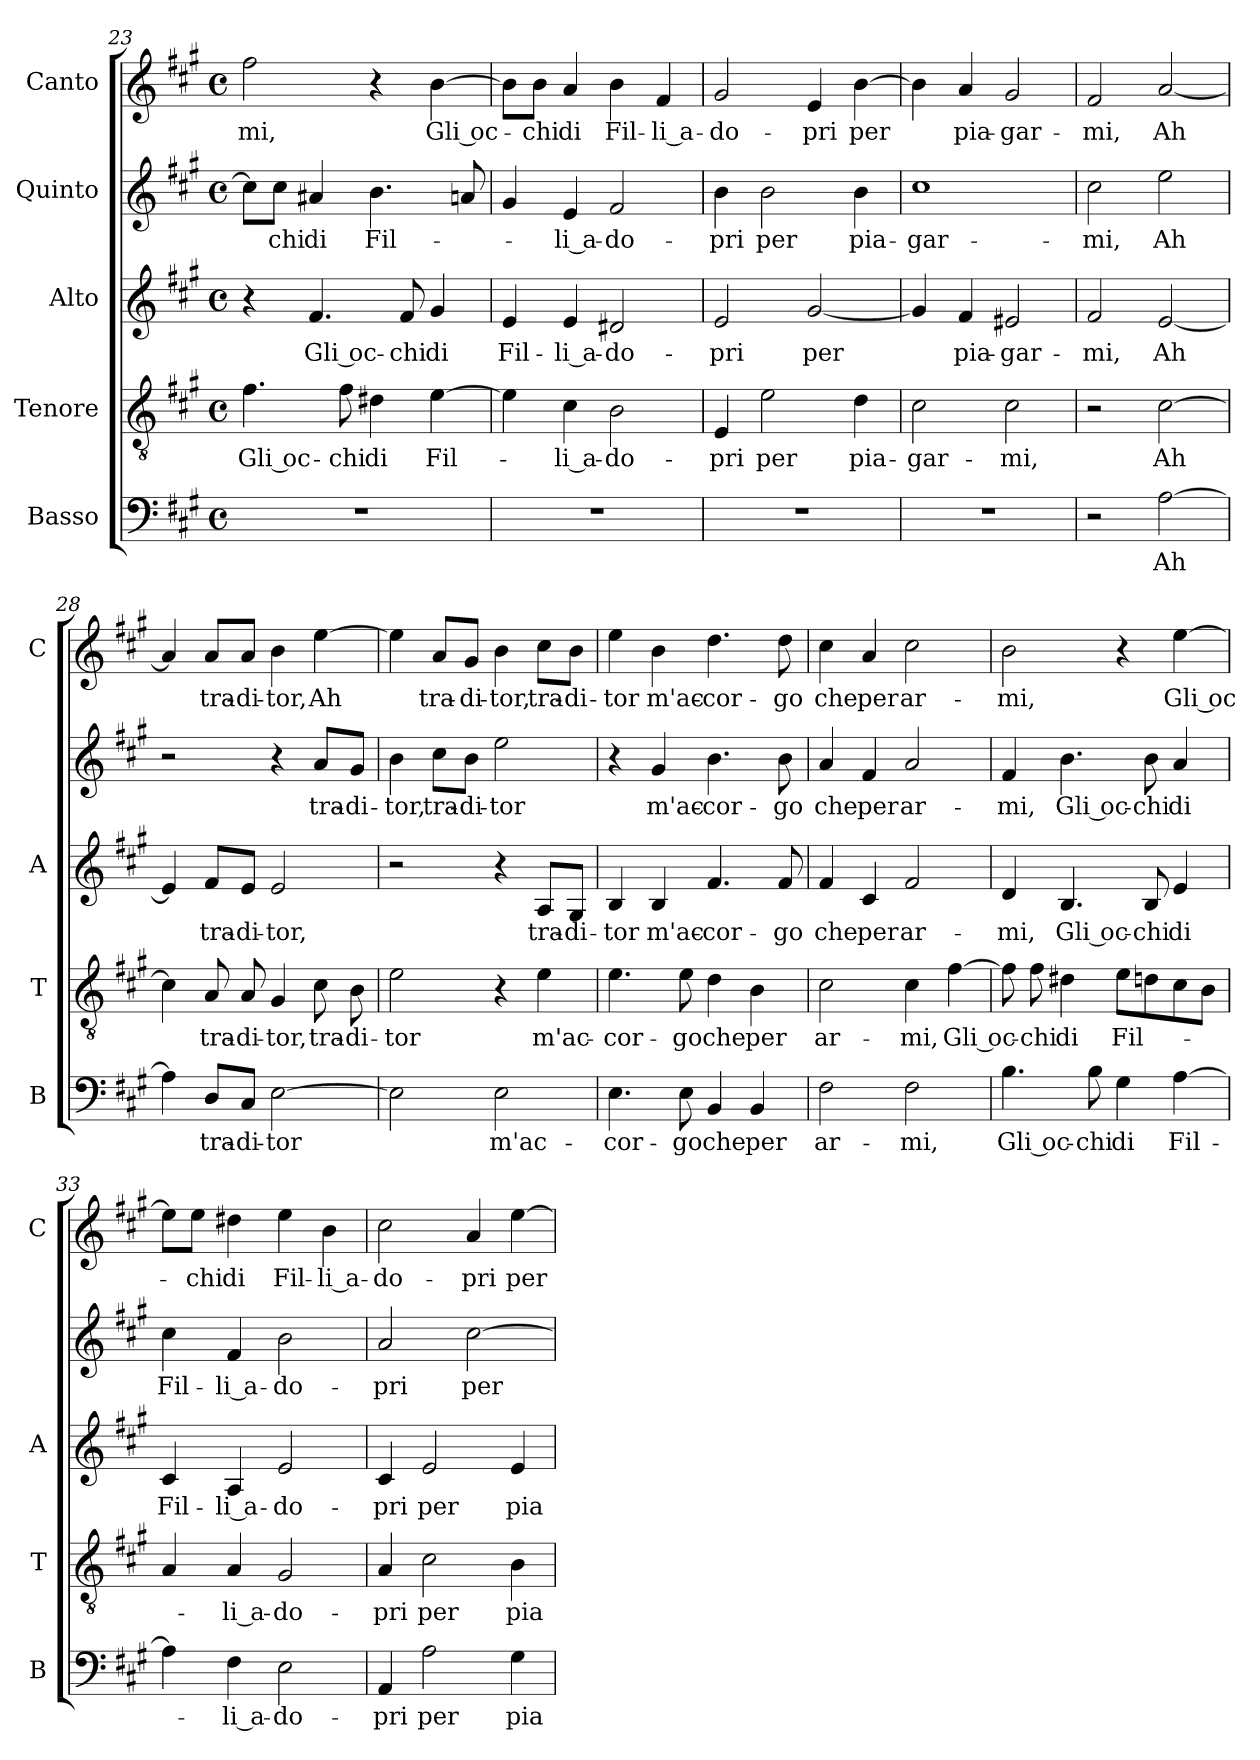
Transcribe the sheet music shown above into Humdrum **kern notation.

**kern	**text	**kern	**text	**kern	**text	**kern	**text	**kern	**text
*part5	*part5	*part4	*part4	*part3	*part3	*part2	*part2	*part1	*part1
*staff5	*staff5	*staff4	*staff4	*staff3	*staff3	*staff2	*staff2	*staff1	*staff1
*I"Basso	*	*I"Tenore	*	*I"Alto	*	*I"Quinto	*	*I"Canto	*
*I'B	*	*I'T	*	*I'A	*	*	*	*I'C	*
*clefF4	*	*clefGv2	*	*clefG2	*	*clefG2	*	*clefG2	*
*k[f#c#g#]	*	*k[f#c#g#]	*	*k[f#c#g#]	*	*k[f#c#g#]	*	*k[f#c#g#]	*
*A:	*	*A:	*	*A:	*	*A:	*	*A:	*
*M4/4	*	*M4/4	*	*M4/4	*	*M4/4	*	*M4/4	*
*met(c)	*	*met(c)	*	*met(c)	*	*met(c)	*	*met(c)	*
=23	=23	=23	=23	=23	=23	=23	=23	=23	=23
!	!	!	!LO:LY:b	!	!	!	!	!	!LO:LY:b
1r	.	4.f#\	Gli oc-	4r	.	8cc#\L]	.	2ff#\	-mi,
!	!	!	!	!	!	!	!LO:LY:b	!	!
.	.	.	.	.	.	8cc#\J	-chi	.	.
!	!	!	!	!	!LO:LY:b	!	!LO:LY:b	!	!
.	.	.	.	4.f#/	Gli oc-	4a#X/	di	.	.
!	!	!	!LO:LY:b	!	!	!	!	!	!
.	.	8f#\	-chi	.	.	.	.	.	.
!	!	!	!LO:LY:b	!	!	!	!LO:LY:b	!	!
.	.	4d#X\	di	.	.	4.b\	Fil-	4r	.
!	!	!	!	!	!LO:LY:b	!	!	!	!
.	.	.	.	8f#/	-chi	.	.	.	.
!	!	!	!LO:LY:b	!	!LO:LY:b	!	!	!	!LO:LY:b
.	.	[4e\	Fil-	4g#/	di	.	.	[4b\	Gli oc-
.	.	.	.	.	.	8an/	.	.	.
=24	=24	=24	=24	=24	=24	=24	=24	=24	=24
!	!	!	!	!	!LO:LY:b	!	!	!	!
1r	.	4e\]	.	4e/	Fil-	4g#/	.	8b\L]	.
!	!	!	!	!	!	!	!	!	!LO:LY:b
.	.	.	.	.	.	.	.	8b\J	-chi
!	!	!	!LO:LY:b	!	!LO:LY:b	!	!LO:LY:b	!	!LO:LY:b
.	.	4c#\	-li a-	4e/	-li a-	4e/	-li a-	4a/	di
!	!	!	!LO:LY:b	!	!LO:LY:b	!	!LO:LY:b	!	!LO:LY:b
.	.	2B\	-do-	2d#X/	-do-	2f#/	-do-	4b\	Fil-
!	!	!	!	!	!	!	!	!	!LO:LY:b
.	.	.	.	.	.	.	.	4f#/	-li a-
=25	=25	=25	=25	=25	=25	=25	=25	=25	=25
!	!	!	!LO:LY:b	!	!LO:LY:b	!	!LO:LY:b	!	!LO:LY:b
1r	.	4E/	-pri	2e/	-pri	4b\	-pri	2g#/	-do-
!	!	!	!LO:LY:b	!	!	!	!LO:LY:b	!	!
.	.	2e\	per	.	.	2b\	per	.	.
!	!	!	!	!	!LO:LY:b	!	!	!	!LO:LY:b
.	.	.	.	[2g#/	per	.	.	4e/	-pri
!	!	!	!LO:LY:b	!	!	!	!LO:LY:b	!	!LO:LY:b
.	.	4d\	pia-	.	.	4b\	pia-	[4b\	per
!!LO:LB:g=z
=26	=26	=26	=26	=26	=26	=26	=26	=26	=26
!	!	!	!LO:LY:b	!	!	!	!LO:LY:b	!	!
1r	.	2c#\	-gar-	4g#/]	.	1cc#	-gar-	4b\]	.
!	!	!	!	!	!LO:LY:b	!	!	!	!LO:LY:b
.	.	.	.	4f#/	pia-	.	.	4a/	pia-
!	!	!	!LO:LY:b	!	!LO:LY:b	!	!	!	!LO:LY:b
.	.	2c#\	-mi,	2e#X/	-gar-	.	.	2g#/	-gar-
=27	=27	=27	=27	=27	=27	=27	=27	=27	=27
!	!	!	!	!	!LO:LY:b	!	!LO:LY:b	!	!LO:LY:b
2r	.	2r	.	2f#/	-mi,	2cc#\	-mi,	2f#/	-mi,
!	!LO:LY:b	!	!LO:LY:b	!	!LO:LY:b	!	!LO:LY:b	!	!LO:LY:b
[2A\	Ah	[2c#\	Ah	[2e/	Ah	2ee\	Ah	[2a/	Ah
=28	=28	=28	=28	=28	=28	=28	=28	=28	=28
4A\]	.	4c#\]	.	4e/]	.	2r	.	4a/]	.
!	!LO:LY:b	!	!LO:LY:b	!	!LO:LY:b	!	!	!	!LO:LY:b
8D/L	tra-	8A/	tra-	8f#/L	tra-	.	.	8a/L	tra-
!	!LO:LY:b	!	!LO:LY:b	!	!LO:LY:b	!	!	!	!LO:LY:b
8C#/J	-di-	8A/	-di-	8e/J	-di-	.	.	8a/J	-di-
!	!LO:LY:b	!	!LO:LY:b	!	!LO:LY:b	!	!	!	!LO:LY:b
[2E\	-tor	4G#/	-tor,	2e/	-tor,	4r	.	4b\	-tor,
!	!	!	!LO:LY:b	!	!	!	!LO:LY:b	!	!LO:LY:b
.	.	8c#\	tra-	.	.	8a/L	tra-	[4ee\	Ah
!	!	!	!LO:LY:b	!	!	!	!LO:LY:b	!	!
.	.	8B\	-di-	.	.	8g#/J	-di-	.	.
=29	=29	=29	=29	=29	=29	=29	=29	=29	=29
!	!	!	!LO:LY:b	!	!	!	!LO:LY:b	!	!
2E\]	.	2e\	-tor	2r	.	4b\	-tor,	4ee\]	.
!	!	!	!	!	!	!	!LO:LY:b	!	!LO:LY:b
.	.	.	.	.	.	8cc#\L	tra-	8a/L	tra-
!	!	!	!	!	!	!	!LO:LY:b	!	!LO:LY:b
.	.	.	.	.	.	8b\J	-di-	8g#/J	-di-
!	!LO:LY:b	!	!	!	!	!	!LO:LY:b	!	!LO:LY:b
2E\	m'ac-	4r	.	4r	.	2ee\	-tor	4b\	-tor,
!	!	!	!LO:LY:b	!	!LO:LY:b	!	!	!	!LO:LY:b
.	.	4e\	m'ac-	8A/L	tra-	.	.	8cc#\L	tra-
!	!	!	!	!	!LO:LY:b	!	!	!	!LO:LY:b
.	.	.	.	8G#/J	-di-	.	.	8b\J	-di-
=30	=30	=30	=30	=30	=30	=30	=30	=30	=30
!	!LO:LY:b	!	!LO:LY:b	!	!LO:LY:b	!	!	!	!LO:LY:b
4.E\	-cor-	4.e\	-cor-	4B/	-tor	4r	.	4ee\	-tor
!	!	!	!	!	!LO:LY:b	!	!LO:LY:b	!	!LO:LY:b
.	.	.	.	4B/	m'ac-	4g#/	m'ac-	4b\	m'ac-
!	!LO:LY:b	!	!LO:LY:b	!	!	!	!	!	!
8E\	-go	8e\	-go	.	.	.	.	.	.
!	!LO:LY:b	!	!LO:LY:b	!	!LO:LY:b	!	!LO:LY:b	!	!LO:LY:b
4BB/	che	4d\	che	4.f#/	-cor-	4.b\	-cor-	4.dd\	-cor-
!	!LO:LY:b	!	!LO:LY:b	!	!	!	!	!	!
4BB/	per	4B\	per	.	.	.	.	.	.
!	!	!	!	!	!LO:LY:b	!	!LO:LY:b	!	!LO:LY:b
.	.	.	.	8f#/	-go	8b\	-go	8dd\	-go
=31	=31	=31	=31	=31	=31	=31	=31	=31	=31
!	!LO:LY:b	!	!LO:LY:b	!	!LO:LY:b	!	!LO:LY:b	!	!LO:LY:b
2F#\	ar-	2c#\	ar-	4f#/	che	4a/	che	4cc#\	che
!	!	!	!	!	!LO:LY:b	!	!LO:LY:b	!	!LO:LY:b
.	.	.	.	4c#/	per	4f#/	per	4a/	per
!	!LO:LY:b	!	!LO:LY:b	!	!LO:LY:b	!	!LO:LY:b	!	!LO:LY:b
2F#\	-mi,	4c#\	-mi,	2f#/	ar-	2a/	ar-	2cc#\	ar-
!	!	!	!LO:LY:b	!	!	!	!	!	!
.	.	[4f#\	Gli oc-	.	.	.	.	.	.
!!LO:PB:g=z
=32	=32	=32	=32	=32	=32	=32	=32	=32	=32
!	!LO:LY:b	!	!	!	!LO:LY:b	!	!LO:LY:b	!	!LO:LY:b
4.B\	Gli oc-	8f#\]	.	4d/	-mi,	4f#/	-mi,	2b\	-mi,
!	!	!	!LO:LY:b	!	!	!	!	!	!
.	.	8f#\	-chi	.	.	.	.	.	.
!	!	!	!LO:LY:b	!	!LO:LY:b	!	!LO:LY:b	!	!
.	.	4d#X\	di	4.B/	Gli oc-	4.b\	Gli oc-	.	.
!	!LO:LY:b	!	!	!	!	!	!	!	!
8B\	-chi	.	.	.	.	.	.	.	.
!	!LO:LY:b	!	!LO:LY:b	!	!	!	!	!	!
4G#\	di	8e\L	Fil-	.	.	.	.	4r	.
!	!	!	!	!	!LO:LY:b	!	!LO:LY:b	!	!
.	.	8dn\	.	8B/	-chi	8b\	-chi	.	.
!	!LO:LY:b	!	!	!	!LO:LY:b	!	!LO:LY:b	!	!LO:LY:b
[4A\	Fil-	8c#\	.	4e/	di	4a/	di	[4ee\	Gli oc-
.	.	8B\J	.	.	.	.	.	.	.
=33	=33	=33	=33	=33	=33	=33	=33	=33	=33
!	!	!	!	!	!LO:LY:b	!	!LO:LY:b	!	!
4A\]	.	4A/	.	4c#/	Fil-	4cc#\	Fil-	8ee\L]	.
!	!	!	!	!	!	!	!	!	!LO:LY:b
.	.	.	.	.	.	.	.	8ee\J	-chi
!	!LO:LY:b	!	!LO:LY:b	!	!LO:LY:b	!	!LO:LY:b	!	!LO:LY:b
4F#\	-li a-	4A/	-li a-	4A/	-li a-	4f#/	-li a-	4dd#X\	di
!	!LO:LY:b	!	!LO:LY:b	!	!LO:LY:b	!	!LO:LY:b	!	!LO:LY:b
2E\	-do-	2G#/	-do-	2e/	-do-	2b\	-do-	4ee\	Fil-
!	!	!	!	!	!	!	!	!	!LO:LY:b
.	.	.	.	.	.	.	.	4b\	-li a-
=34	=34	=34	=34	=34	=34	=34	=34	=34	=34
!	!LO:LY:b	!	!LO:LY:b	!	!LO:LY:b	!	!LO:LY:b	!	!LO:LY:b
4AA/	-pri	4A/	-pri	4c#/	-pri	2a/	-pri	2cc#\	-do-
!	!LO:LY:b	!	!LO:LY:b	!	!LO:LY:b	!	!	!	!
2A\	per	2c#\	per	2e/	per	.	.	.	.
!	!	!	!	!	!	!	!LO:LY:b	!	!LO:LY:b
.	.	.	.	.	.	[2cc#\	per	4a/	-pri
!	!LO:LY:b	!	!LO:LY:b	!	!LO:LY:b	!	!	!	!LO:LY:b
4G#\	pia-	4B\	pia-	4e/	pia-	.	.	[4ee\	per
=	=	=	=	=	=	=	=	=	=
*-	*-	*-	*-	*-	*-	*-	*-	*-	*-
